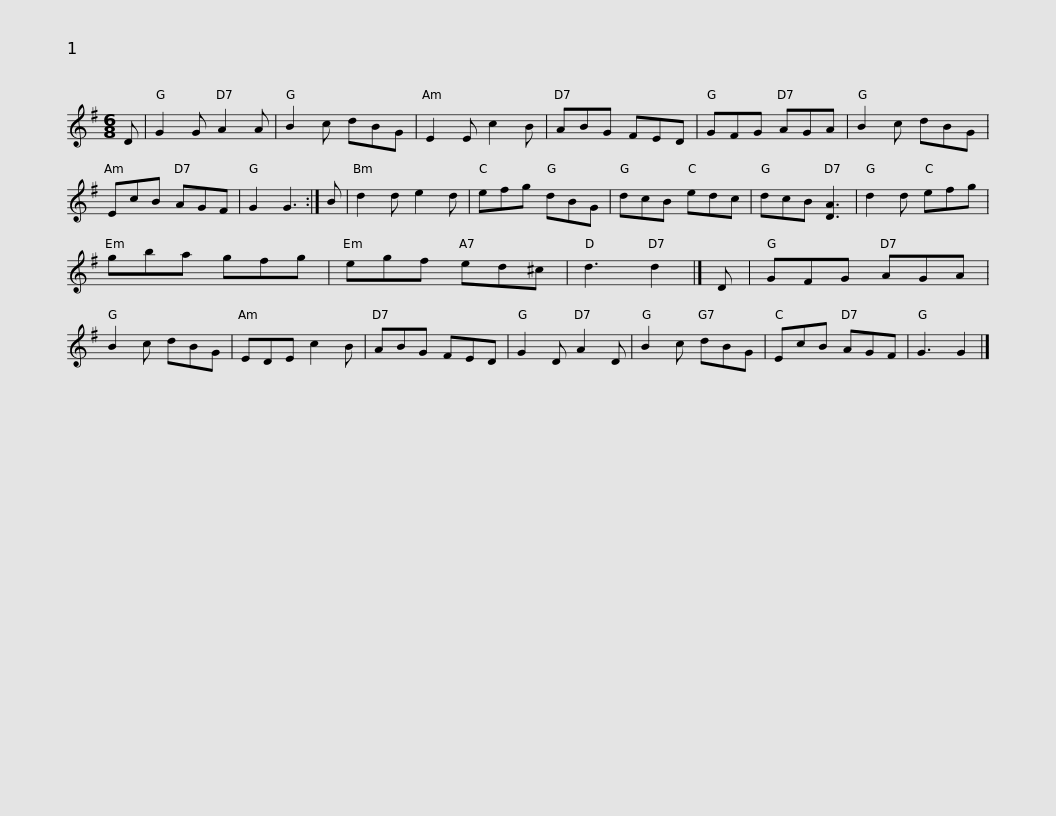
X:1
L:1/8
M:6/8
I:linebreak $
K:G
V:1 treble
V:1
 D | G2 G A2 A | B2 c dBG | E2 E c2 B | ABG FED | %5
 GFG AGA | B2 c dBG | EcB AGF | G2 G3 :|$ B | %10
 d2 d e2 d | efg dBG | dcB edc | dcB [DA]3 | d2 d efg | %15
 gba gfg | egf ed^c | d3 d2 |]$ D | GFG AGA | %20
 B2 c dBG | EDE c2 B | ABG FED | G2 D A2 D | B2 c dBG | %25
 EcB AGF | G3 G2 |] %27
